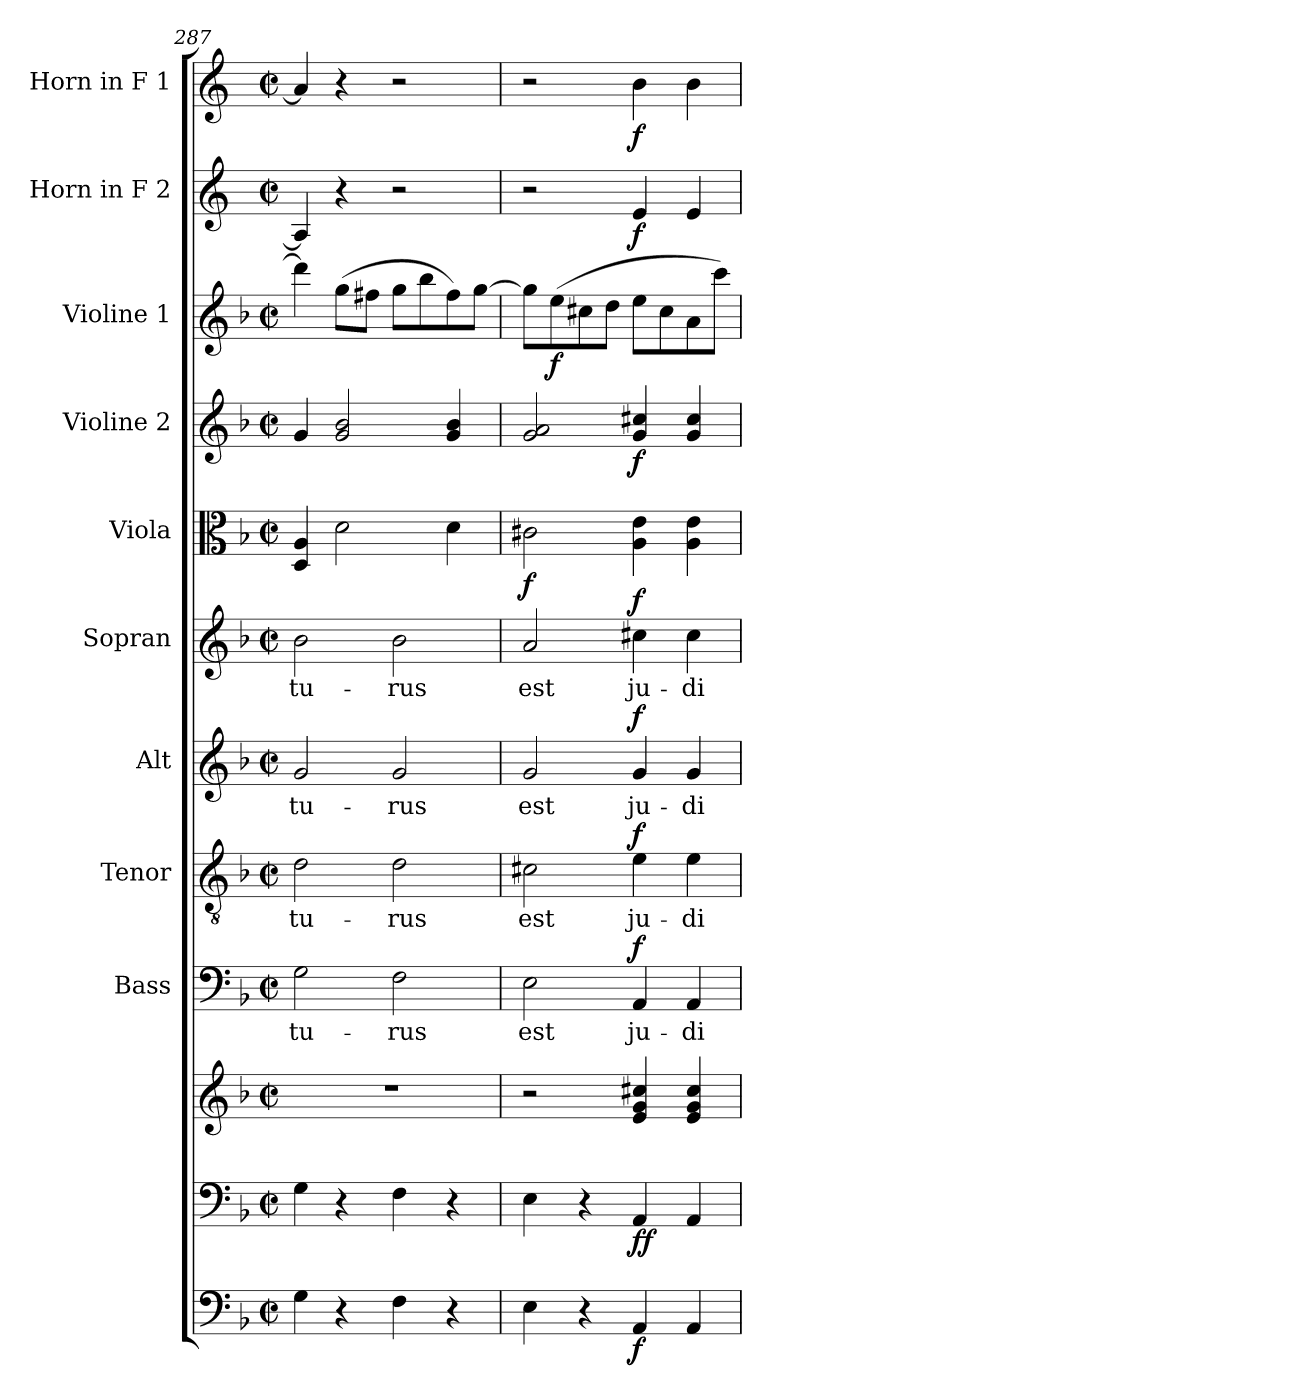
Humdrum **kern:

**kern	**dynam	**kern	**kern	**dynam	**kern	**text	**dynam	**kern	**text	**dynam	**kern	**text	**dynam	**kern	**text	**dynam	**kern	**dynam	**kern	**dynam	**kern	**dynam	**kern	**dynam	**kern	**dynam
*part11	*part11	*part10	*part10	*part10	*part9	*part9	*part9	*part8	*part8	*part8	*part7	*part7	*part7	*part6	*part6	*part6	*part5	*part5	*part4	*part4	*part3	*part3	*part2	*part2	*part1	*part1
*staff12	*staff12	*staff11	*staff10	*staff10/11	*staff9	*staff9	*staff9	*staff8	*staff8	*staff8	*staff7	*staff7	*staff7	*staff6	*staff6	*staff6	*staff5	*staff5	*staff4	*staff4	*staff3	*staff3	*staff2	*staff2	*staff1	*staff1
*	*	*	*	*	*I"Bass	*	*	*I"Tenor	*	*	*I"Alt	*	*	*I"Sopran	*	*	*I"Viola	*	*I"Violine 2	*	*I"Violine 1	*	*I"Horn in F 2	*	*I"Horn in F 1	*
*	*	*	*	*	*I'B.	*	*	*I'T.	*	*	*I'A.	*	*	*I'S.	*	*	*I'Vla.	*	*I'Vl. 2	*	*I'Vl. 1	*	*	*	*	*
*clefF4	*	*clefF4	*clefG2	*	*clefF4	*	*	*clefGv2	*	*	*clefG2	*	*	*clefG2	*	*	*clefC3	*	*clefG2	*	*clefG2	*	*clefG2	*	*clefG2	*
*ITrd7c12	*	*	*	*	*	*	*	*	*	*	*	*	*	*	*	*	*	*	*	*	*	*	*ITrd4c7	*	*ITrd4c7	*
*k[b-]	*	*k[b-]	*k[b-]	*	*k[b-]	*	*	*k[b-]	*	*	*k[b-]	*	*	*k[b-]	*	*	*k[b-]	*	*k[b-]	*	*k[b-]	*	*k[b-]	*	*k[b-]	*
*F:	*	*F:	*F:	*	*F:	*	*	*F:	*	*	*F:	*	*	*F:	*	*	*F:	*	*F:	*	*F:	*	*F:	*	*F:	*
*M2/2	*	*M2/2	*M2/2	*	*M2/2	*	*	*M2/2	*	*	*M2/2	*	*	*M2/2	*	*	*M2/2	*	*M2/2	*	*M2/2	*	*M2/2	*	*M2/2	*
*met(c|)	*	*met(c|)	*met(c|)	*	*met(c|)	*	*	*met(c|)	*	*	*met(c|)	*	*	*met(c|)	*	*	*met(c|)	*	*met(c|)	*	*met(c|)	*	*met(c|)	*	*met(c|)	*
=287	=287	=287	=287	=287	=287	=287	=287	=287	=287	=287	=287	=287	=287	=287	=287	=287	=287	=287	=287	=287	=287	=287	=287	=287	=287	=287
!	!	!	!	!	!	!LO:LY:b	!	!	!LO:LY:b	!	!	!LO:LY:b	!	!	!LO:LY:b	!	!	!	!	!	!	!	!	!	!	!
4GG\	.	4G\	1r	.	2G\	-tu-	.	2d\	-tu-	.	2g/	-tu-	.	2b-\	-tu-	.	4D/ 4A/	.	4g/	.	4ddd\]	.	4D/]	.	4d/]	.
4r	.	4r	.	.	.	.	.	.	.	.	.	.	.	.	.	.	2d\	.	2g/ 2b-/	.	(>8gg\L	.	4r	.	4r	.
.	.	.	.	.	.	.	.	.	.	.	.	.	.	.	.	.	.	.	.	.	8ff#X\J	.	.	.	.	.
!	!	!	!	!	!	!LO:LY:b	!	!	!LO:LY:b	!	!	!LO:LY:b	!	!	!LO:LY:b	!	!	!	!	!	!	!	!	!	!	!
4FF\	.	4F\	.	.	2F\	-rus	.	2d\	-rus	.	2g/	-rus	.	2b-\	-rus	.	.	.	.	.	8gg\L	.	2r	.	2r	.
.	.	.	.	.	.	.	.	.	.	.	.	.	.	.	.	.	.	.	.	.	8bb-\	.	.	.	.	.
4r	.	4r	.	.	.	.	.	.	.	.	.	.	.	.	.	.	4d\	.	4g/ 4b-/	.	8ff#\)	.	.	.	.	.
.	.	.	.	.	.	.	.	.	.	.	.	.	.	.	.	.	.	.	.	.	[8gg\J	.	.	.	.	.
!!LO:PB:g=z
=288	=288	=288	=288	=288	=288	=288	=288	=288	=288	=288	=288	=288	=288	=288	=288	=288	=288	=288	=288	=288	=288	=288	=288	=288	=288	=288
!	!	!	!	!	!	!LO:LY:b	!	!	!LO:LY:b	!	!	!LO:LY:b	!	!	!LO:LY:b	!	!	!LO:DY:b	!	!	!	!	!	!	!	!
4EE\	.	4E\	2r	.	2E\	est	.	2c#X\	est	.	2g/	est	.	2a/	est	.	2c#X\	f	2g/ 2a/	.	8gg\L]	.	2r	.	2r	.
!	!	!	!	!	!	!	!	!	!	!	!	!	!	!	!	!	!	!	!	!	!	!LO:DY:b	!	!	!	!
.	.	.	.	.	.	.	.	.	.	.	.	.	.	.	.	.	.	.	.	.	(>8ee\	f	.	.	.	.
4r	.	4r	.	.	.	.	.	.	.	.	.	.	.	.	.	.	.	.	.	.	8cc#X\	.	.	.	.	.
.	.	.	.	.	.	.	.	.	.	.	.	.	.	.	.	.	.	.	.	.	8dd\J	.	.	.	.	.
!	!LO:DY:b	!	!	!LO:DY:b=2	!	!LO:LY:b	!	!	!LO:LY:b	!	!	!LO:LY:b	!	!	!LO:LY:b	!	!	!	!	!	!	!	!	!	!	!
!	!	!	!	!LO:DY:n=1:b	!	!	!LO:DY:a	!	!	!LO:DY:a	!	!	!LO:DY:a	!	!	!LO:DY:a	!	!	!	!LO:DY:b	!	!	!	!LO:DY:b	!	!LO:DY:b
4AAA/	f	4AA/	4e/ 4g/ 4cc#X/	f f	4AA/	ju-	f	4e\	ju-	f	4g/	ju-	f	4cc#X\	ju-	f	4A\ 4e\	.	4g/ 4cc#X/	f	8ee\L	.	4A/	f	4e\	f
.	.	.	.	.	.	.	.	.	.	.	.	.	.	.	.	.	.	.	.	.	8cc#\	.	.	.	.	.
!	!	!	!	!	!	!LO:LY:b	!	!	!LO:LY:b	!	!	!LO:LY:b	!	!	!LO:LY:b	!	!	!	!	!	!	!	!	!	!	!
4AAA/	.	4AA/	4e/ 4g/ 4cc#/	.	4AA/	-di-	.	4e\	-di-	.	4g/	-di-	.	4cc#\	-di-	.	4A\ 4e\	.	4g/ 4cc#/	.	8a\	.	4A/	.	4e\	.
.	.	.	.	.	.	.	.	.	.	.	.	.	.	.	.	.	.	.	.	.	8ccc\J)	.	.	.	.	.
=	=	=	=	=	=	=	=	=	=	=	=	=	=	=	=	=	=	=	=	=	=	=	=	=	=	=
*-	*-	*-	*-	*-	*-	*-	*-	*-	*-	*-	*-	*-	*-	*-	*-	*-	*-	*-	*-	*-	*-	*-	*-	*-	*-	*-
